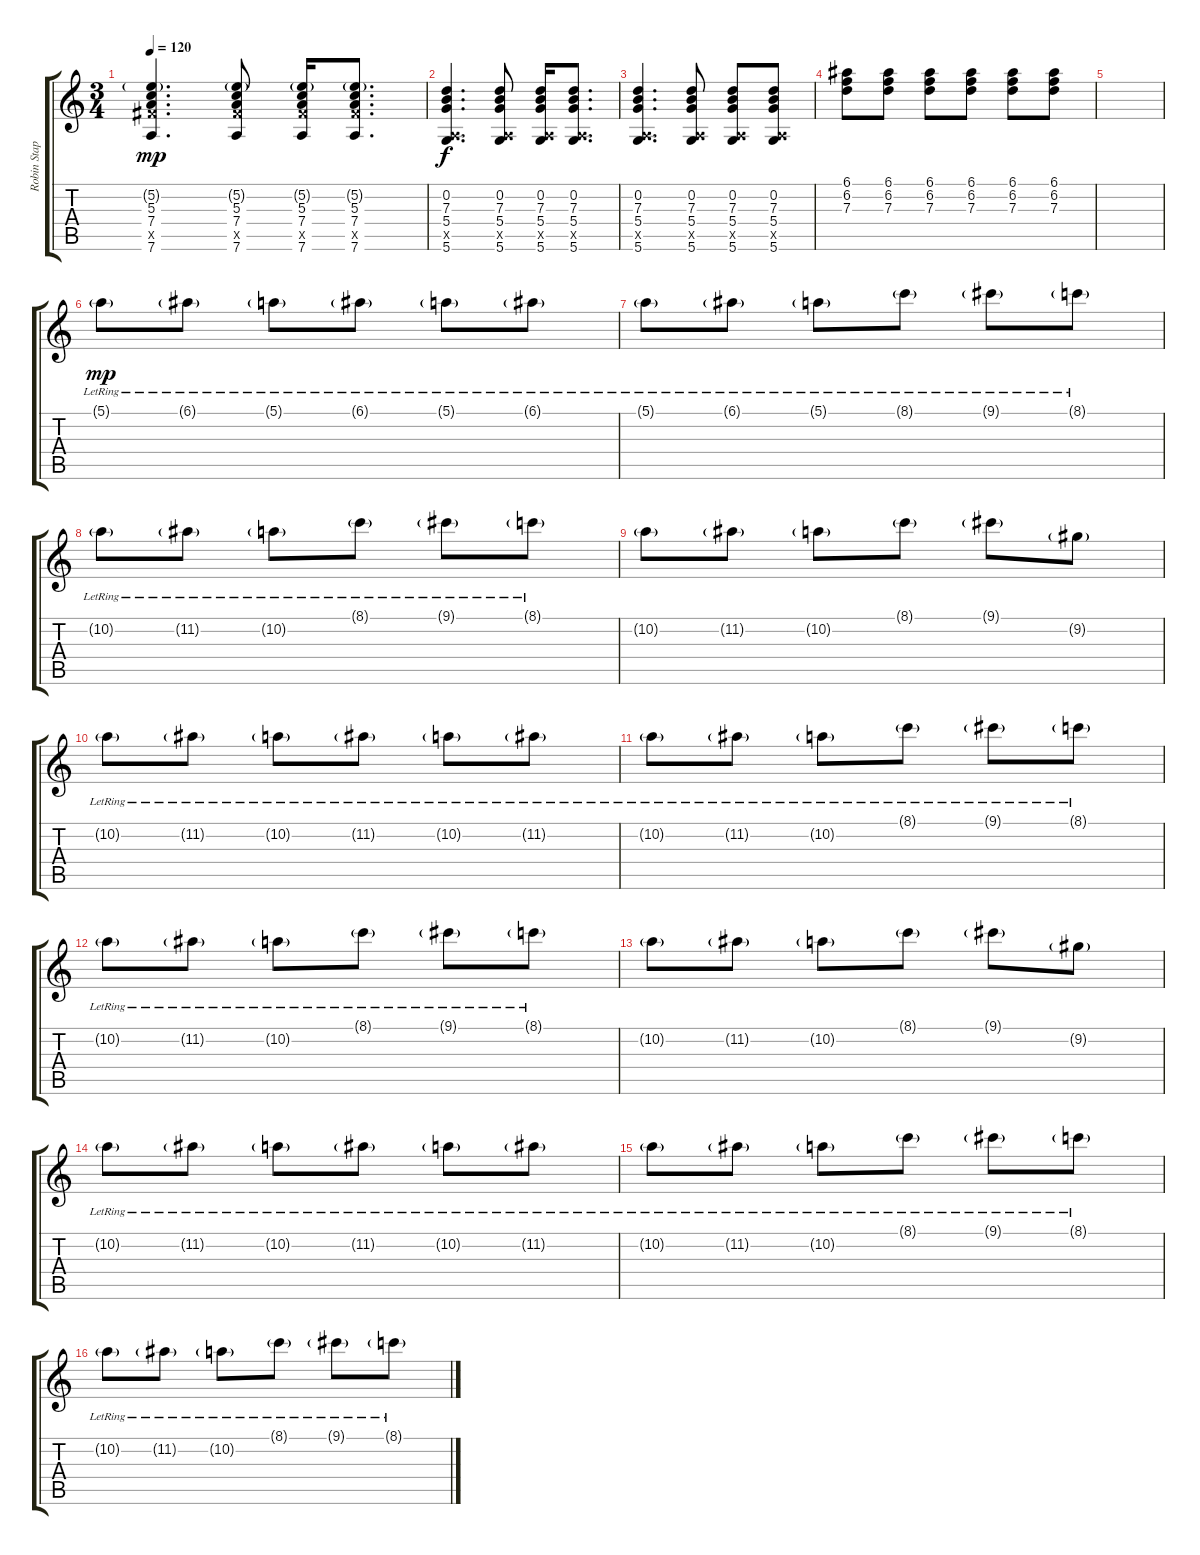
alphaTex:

\track ("Robin Staps (lead)" "Robin Stap") {instrument electricguitarjazz}
\staff {score tabs}
\tuning (E4 B3 G3 D3 A2 D2) {hide}
\ts (3 4)
\tempo 120
\clef g2
\ks c
(5.2{g} 5.3 7.4 9.5{x} 7.6).4{d dy mp} (5.2{g} 5.3 7.4 9.5{x} 7.6).8 (5.2{g} 5.3 7.4 9.5{x} 7.6).16 (5.2{g} 5.3 7.4 9.5{x} 7.6).8{d} |
(0.2 7.3 5.4 0.5{x} 5.6).4{d dy f} (0.2 7.3 5.4 0.5{x} 5.6).8 (0.2 7.3 5.4 0.5{x} 5.6).16 (0.2 7.3 5.4 0.5{x} 5.6).8{d} |
(0.2 7.3 5.4 0.5{x} 5.6).4{d} (0.2 7.3 5.4 0.5{x} 5.6).8 (0.2 7.3 5.4 0.5{x} 5.6).8 (0.2 7.3 5.4 0.5{x} 5.6).8 |
(6.1 6.2 7.3).8 (6.1 6.2 7.3).8 (6.1 6.2 7.3).8 (6.1 6.2 7.3).8 (6.1 6.2 7.3).8 (6.1 6.2 7.3).8 |
|
5.1{g lr}.8{dy mp} 6.1{g lr}.8 5.1{g lr}.8 6.1{g lr}.8 5.1{g lr}.8 6.1{g lr}.8 |
5.1{g lr}.8 6.1{g lr}.8 5.1{g lr}.8 8.1{g lr}.8 9.1{g lr}.8 8.1{g lr}.8 |
10.2{g lr}.8 11.2{g lr}.8 10.2{g lr}.8 8.1{g lr}.8 9.1{g lr}.8 8.1{g lr}.8 |
10.2{g}.8 11.2{g}.8 10.2{g}.8 8.1{g}.8 9.1{g}.8 9.2{g}.8 |
10.2{g lr}.8 11.2{g lr}.8 10.2{g lr}.8 11.2{g lr}.8 10.2{g lr}.8 11.2{g lr}.8 |
10.2{g lr}.8 11.2{g lr}.8 10.2{g lr}.8 8.1{g lr}.8 9.1{g lr}.8 8.1{g lr}.8 |
10.2{g lr}.8 11.2{g lr}.8 10.2{g lr}.8 8.1{g lr}.8 9.1{g lr}.8 8.1{g lr}.8 |
10.2{g}.8 11.2{g}.8 10.2{g}.8 8.1{g}.8 9.1{g}.8 9.2{g}.8 |
10.2{g lr}.8 11.2{g lr}.8 10.2{g lr}.8 11.2{g lr}.8 10.2{g lr}.8 11.2{g lr}.8 |
10.2{g lr}.8 11.2{g lr}.8 10.2{g lr}.8 8.1{g lr}.8 9.1{g lr}.8 8.1{g lr}.8 |
10.2{g lr}.8 11.2{g lr}.8 10.2{g lr}.8 8.1{g lr}.8 9.1{g lr}.8 8.1{g lr}.8
